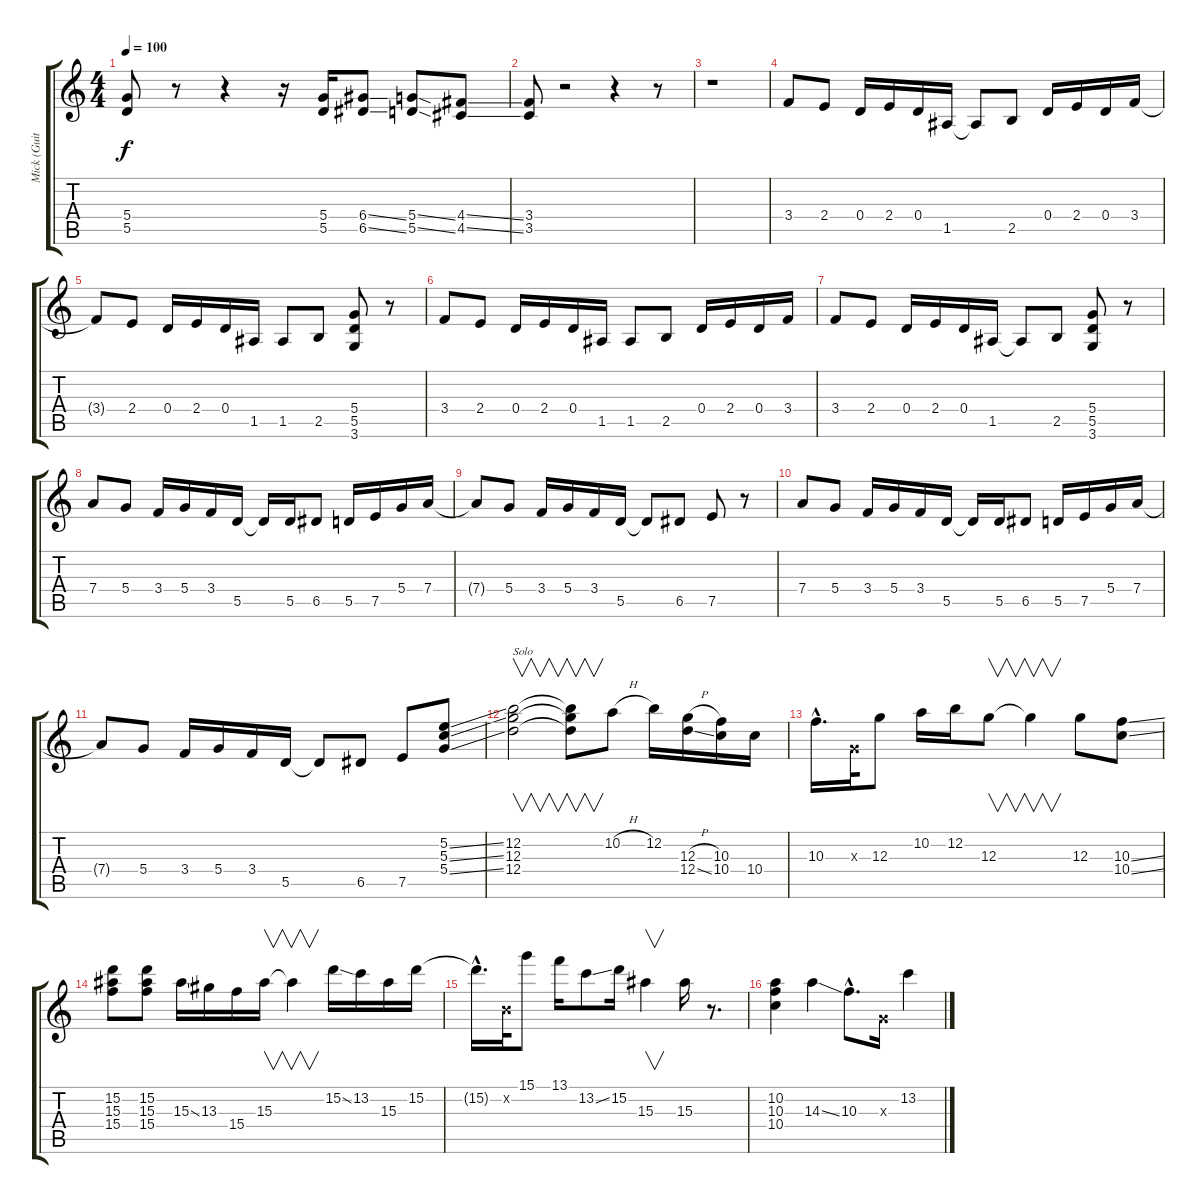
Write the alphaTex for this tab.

\track ("Mick (Guitar2)" "Mick (Guit") {instrument distortionguitar}
\staff {score tabs}
\tuning (E4 B3 G3 D3 A2 E2) {hide}
\ts (4 4)
\tempo 100
\clef g2
\ks c
(5.4 5.5).8{dy f} r.8 r.4 r.16 (5.4 5.5).16 (6.4{ss} 6.5{ss}).8 (5.4{ss} 5.5{ss}).8 (4.4{ss} 4.5{ss}).8 |
(3.4 3.5).8 r.2 r.4 r.8 |
r.1 |
3.4.8 2.4.8 0.4.16 2.4.16 0.4.16 1.5.16 1.5{t}.8 2.5.8 0.4.16 2.4.16 0.4.16 3.4.16 |
3.4{t}.8 2.4.8 0.4.16 2.4.16 0.4.16 1.5.16 1.5.8 2.5.8 (5.4 5.5 3.6).8 r.8 |
3.4.8 2.4.8 0.4.16 2.4.16 0.4.16 1.5.16 1.5.8 2.5.8 0.4.16 2.4.16 0.4.16 3.4.16 |
3.4.8 2.4.8 0.4.16 2.4.16 0.4.16 1.5.16 1.5{t}.8 2.5.8 (5.4 5.5 3.6).8 r.8 |
7.4.8 5.4.8 3.4.16 5.4.16 3.4.16 5.5.16 5.5{t}.16 5.5.16 6.5.8 5.5.16 7.5.16 5.4.16 7.4.16 |
7.4{t}.8 5.4.8 3.4.16 5.4.16 3.4.16 5.5.16 5.5{t}.8 6.5.8 7.5.8 r.8 |
7.4.8 5.4.8 3.4.16 5.4.16 3.4.16 5.5.16 5.5{t}.16 5.5.16 6.5.8 5.5.16 7.5.16 5.4.16 7.4.16 |
7.4{t}.8 5.4.8 3.4.16 5.4.16 3.4.16 5.5.16 5.5{t}.8 6.5.8 7.5.8 (5.2{ss} 5.3{ss} 5.4{ss}).8 |
(12.2 12.3 12.4).2{v txt "Solo"} (12.2{t} 12.3{t} 12.4{t}).8{v} 10.2{h}.8 12.2.16 (12.3{h} 12.4{ss}).16 (10.3 10.4).16 10.4.16 |
10.3{hac}.16{d} 0.3{x}.32 12.3.8 10.2.16 12.2.16 12.3.8{v} 12.3{t}.4{v} 12.3.8 (10.3{ss} 10.4{ss}).8 |
(15.2 15.3 15.4).8 (15.2 15.3 15.4).8 15.3{ss}.16 13.3.16 15.4.16 15.3.16{v} 15.3{t}.4{v} 15.2{ss}.16 13.2.16 15.3.16 15.2.16 |
15.2{hac t}.16{d} 0.2{x}.32 15.1.8 13.1.16 13.2{ss}.8 15.2.16 15.3.4{v} 15.3.16 r.8{d} |
(10.2 10.3 10.4).4 14.3{ss}.4 10.3{hac}.8{d} 0.3{x}.16 13.2{ss}.4
